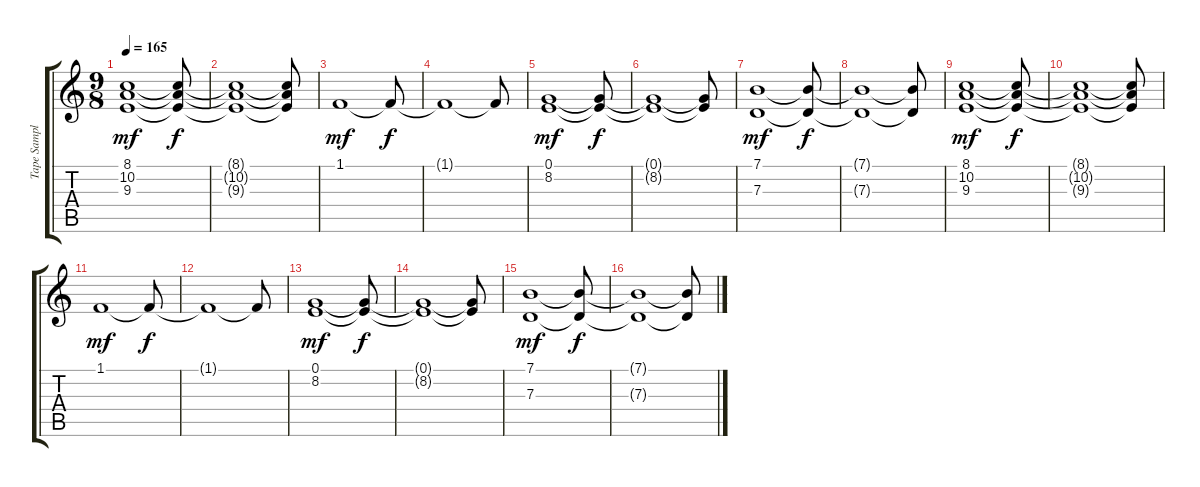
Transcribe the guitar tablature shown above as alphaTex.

\track ("Tape Sampler Keyboard [Choir]" "Tape Sampl") {instrument choiraahs}
\staff {score tabs}
\tuning (E4 B3 G3 D3 A2 E2) {hide}
\ts (9 8)
\tempo 165
\clef g2
\ks c
(8.1 10.2 9.3).1{dy mf} (8.1{t} 10.2{t} 9.3{t}).8{dy f} |
(8.1{t} 10.2{t} 9.3{t}).1 (8.1{t} 10.2{t} 9.3{t}).8 |
1.1.1{dy mf} 1.1{t}.8{dy f} |
1.1{t}.1 1.1{t}.8 |
(0.1 8.2).1{dy mf} (0.1{t} 8.2{t}).8{dy f} |
(0.1{t} 8.2{t}).1 (0.1{t} 8.2{t}).8 |
(7.1 7.3).1{dy mf} (7.1{t} 7.3{t}).8{dy f} |
(7.1{t} 7.3{t}).1 (7.1{t} 7.3{t}).8 |
(8.1 10.2 9.3).1{dy mf} (8.1{t} 10.2{t} 9.3{t}).8{dy f} |
(8.1{t} 10.2{t} 9.3{t}).1 (8.1{t} 10.2{t} 9.3{t}).8 |
1.1.1{dy mf} 1.1{t}.8{dy f} |
1.1{t}.1 1.1{t}.8 |
(0.1 8.2).1{dy mf} (0.1{t} 8.2{t}).8{dy f} |
(0.1{t} 8.2{t}).1 (0.1{t} 8.2{t}).8 |
(7.1 7.3).1{dy mf} (7.1{t} 7.3{t}).8{dy f} |
(7.1{t} 7.3{t}).1 (7.1{t} 7.3{t}).8
